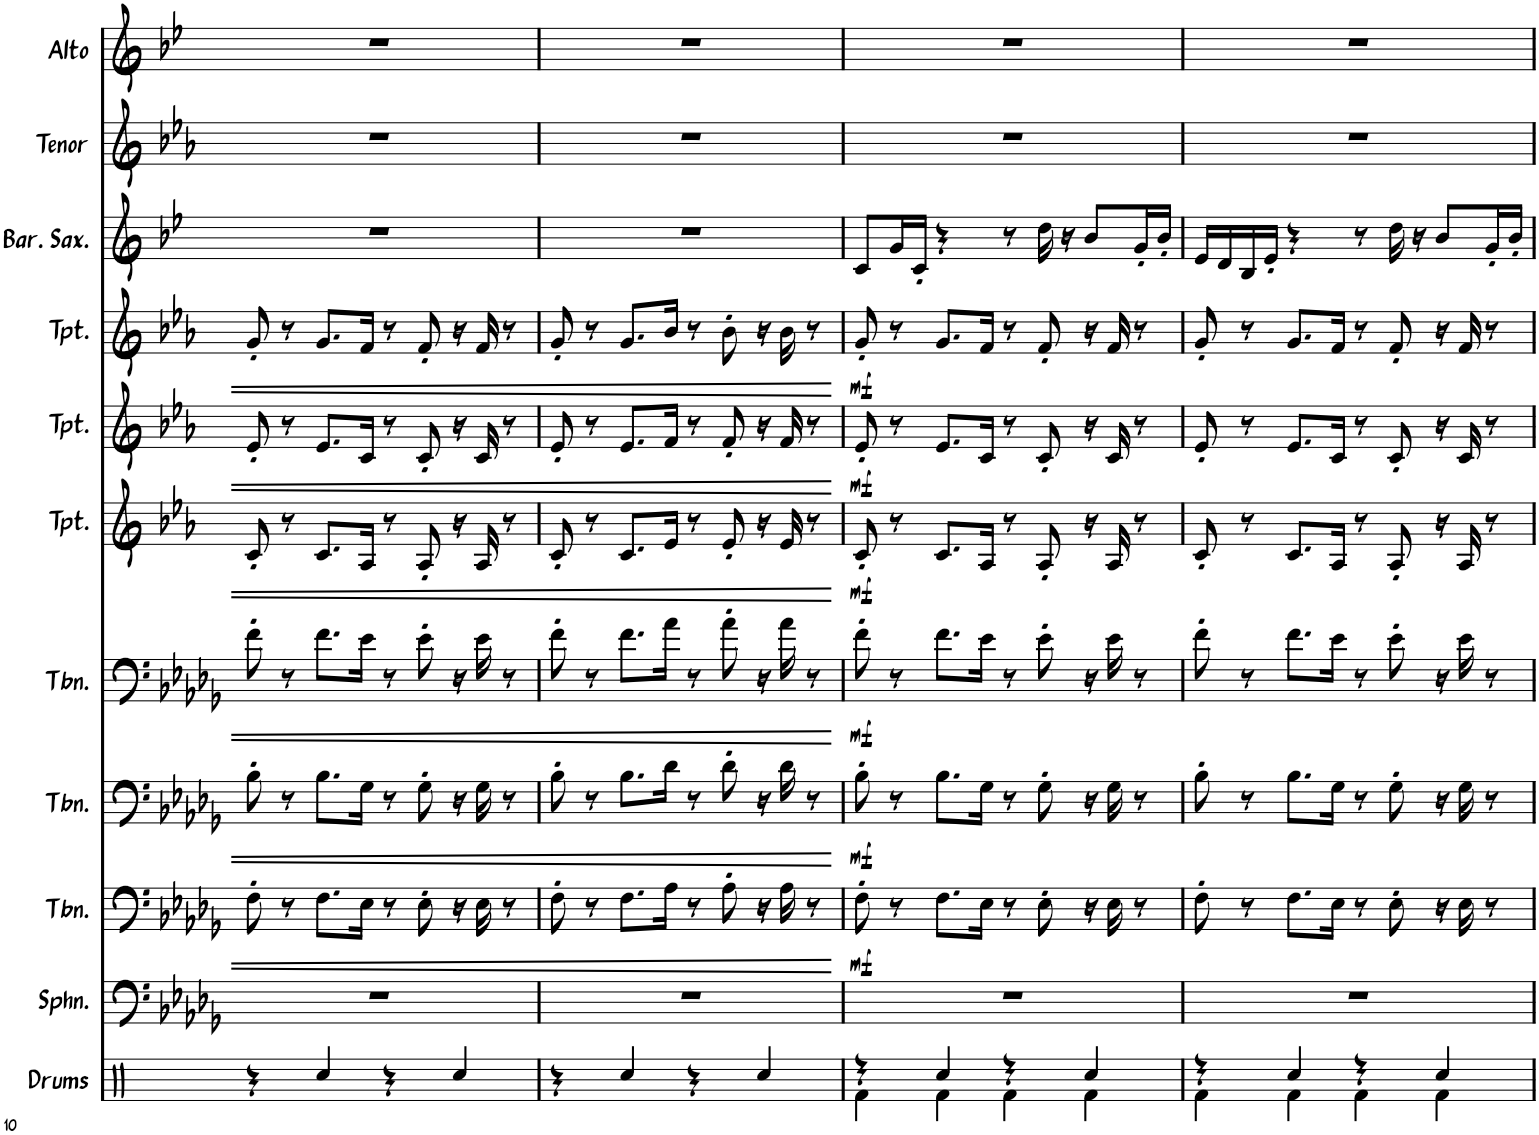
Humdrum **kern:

**kern	**kern	**kern	**dynam	**kern	**dynam	**kern	**dynam	**kern	**dynam	**kern	**dynam	**kern	**dynam	**kern	**kern	**kern
*part11	*part10	*part9	*part9	*part8	*part8	*part7	*part7	*part6	*part6	*part5	*part5	*part4	*part4	*part3	*part2	*part1
*staff11	*staff10	*staff9	*staff9	*staff8	*staff8	*staff7	*staff7	*staff6	*staff6	*staff5	*staff5	*staff4	*staff4	*staff3	*staff2	*staff1
*I"Drums	*I"Sousaphone	*I"Trombone	*	*I"Trombone	*	*I"Trombone	*	*I"Trumpet	*	*I"Trumpet	*	*I"Trumpet	*	*I"Baritone Saxophone	*I"Tenor Sax	*I"Alto Sax
*I'Drums	*I'Sphn.	*I'Tbn.	*	*I'Tbn.	*	*I'Tbn.	*	*I'Tpt.	*	*I'Tpt.	*	*I'Tpt.	*	*I'Bar. Sax.	*I'Tenor	*I'Alto
!!LO:PB:g=z
*clefX	*clefF4	*clefF4	*	*clefF4	*	*clefF4	*	*clefG2	*	*clefG2	*	*clefG2	*	*clefG2	*clefG2	*clefG2
*	*	*	*	*	*	*	*	*Trd1c2	*	*Trd1c2	*	*Trd1c2	*	*Trd12c21	*Trd8c14	*Trd5c9
*k[]	*k[b-e-a-d-g-]	*k[b-e-a-d-g-]	*	*k[b-e-a-d-g-]	*	*k[b-e-a-d-g-]	*	*k[b-e-a-]	*	*k[b-e-a-]	*	*k[b-e-a-]	*	*k[b-e-]	*k[b-e-a-]	*k[b-e-]
*M4/4	*M4/4	*M4/4	*	*M4/4	*	*M4/4	*	*M4/4	*	*M4/4	*	*M4/4	*	*M4/4	*M4/4	*M4/4
=35	=35	=35	=35	=35	=35	=35	=35	=35	=35	=35	=35	=35	=35	=35	=35	=35
4r	1r	8F'\	.	8B-'\	.	8f'\	.	8c'/	.	8e-'/	.	8g'/	.	1r	1r	1r
.	.	8r	.	8r	.	8r	.	8r	.	8r	.	8r	.	.	.	.
4Rcc/	.	8.F\L	.	8.B-\L	.	8.f\L	.	8.c/L	.	8.e-/L	.	8.g/L	.	.	.	.
.	.	16E-\Jk	.	16G-\Jk	.	16e-\Jk	.	16A-/Jk	.	16c/Jk	.	16f/Jk	.	.	.	.
4r	.	8r	.	8r	.	8r	.	8r	.	8r	.	8r	.	.	.	.
.	.	8E-'\	.	8G-'\	.	8e-'\	.	8A-'/	.	8c'/	.	8f'/	.	.	.	.
4Rcc/	.	16r	.	16r	.	16r	.	16r	.	16r	.	16r	.	.	.	.
.	.	16E-\	.	16G-\	.	16e-\	.	16A-/	.	16c/	.	16f/	.	.	.	.
.	.	8r	.	8r	.	8r	.	8r	.	8r	.	8r	.	.	.	.
=36	=36	=36	=36	=36	=36	=36	=36	=36	=36	=36	=36	=36	=36	=36	=36	=36
4r	1r	8F'\	.	8B-'\	.	8f'\	.	8c'/	.	8e-'/	.	8g'/	.	1r	1r	1r
.	.	8r	.	8r	.	8r	.	8r	.	8r	.	8r	.	.	.	.
4Rcc/	.	8.F\L	.	8.B-\L	.	8.f\L	.	8.c/L	.	8.e-/L	.	8.g/L	.	.	.	.
.	.	16A-\Jk	.	16d-\Jk	.	16a-\Jk	.	16e-/Jk	.	16f/Jk	.	16b-/Jk	.	.	.	.
4r	.	8r	.	8r	.	8r	.	8r	.	8r	.	8r	.	.	.	.
.	.	8A-'\	.	8d-'\	.	8a-'\	.	8e-'/	.	8f'/	.	8b-'\	.	.	.	.
4Rcc/	.	16r	.	16r	.	16r	.	16r	.	16r	.	16r	.	.	.	.
.	.	16A-\	.	16d-\	.	16a-\	.	16e-/	.	16f/	.	16b-\	.	.	.	.
.	.	8r	.	8r	.	8r	.	8r	.	8r	.	8r	.	.	.	.
=37	=37	=37	=37	=37	=37	=37	=37	=37	=37	=37	=37	=37	=37	=37	=37	=37
*^	*	*	*	*	*	*	*	*	*	*	*	*	*	*	*	*
!	!	!	!	!LO:DY:b	!	!LO:DY:b	!	!LO:DY:b	!	!LO:DY:b	!	!LO:DY:b	!	!LO:DY:b	!	!	!
4r	4Rf\	1r	8F'\	mf	8B-'\	mf	8f'\	mf	8c'/	mf	8e-'/	mf	8g'/	mf	8c/L	1r	1r
.	.	.	8r	.	8r	.	8r	.	8r	.	8r	.	8r	.	16g/L	.	.
.	.	.	.	.	.	.	.	.	.	.	.	.	.	.	16c'/JJ	.	.
4Rcc/	4Rf\	.	8.F\L	.	8.B-\L	.	8.f\L	.	8.c/L	.	8.e-/L	.	8.g/L	.	4r	.	.
.	.	.	16E-\Jk	.	16G-\Jk	.	16e-\Jk	.	16A-/Jk	.	16c/Jk	.	16f/Jk	.	.	.	.
4r	4Rf\	.	8r	.	8r	.	8r	.	8r	.	8r	.	8r	.	8r	.	.
.	.	.	8E-'\	.	8G-'\	.	8e-'\	.	8A-'/	.	8c'/	.	8f'/	.	16dd\	.	.
.	.	.	.	.	.	.	.	.	.	.	.	.	.	.	16r	.	.
4Rcc/	4Rf\	.	16r	.	16r	.	16r	.	16r	.	16r	.	16r	.	8b-/L	.	.
.	.	.	16E-\	.	16G-\	.	16e-\	.	16A-/	.	16c/	.	16f/	.	.	.	.
.	.	.	8r	.	8r	.	8r	.	8r	.	8r	.	8r	.	16g'/L	.	.
.	.	.	.	.	.	.	.	.	.	.	.	.	.	.	16b-'/JJ	.	.
=38	=38	=38	=38	=38	=38	=38	=38	=38	=38	=38	=38	=38	=38	=38	=38	=38	=38
4r	4Rf\	1r	8F'\	.	8B-'\	.	8f'\	.	8c'/	.	8e-'/	.	8g'/	.	16e-/LL	1r	1r
.	.	.	.	.	.	.	.	.	.	.	.	.	.	.	16d/	.	.
.	.	.	8r	.	8r	.	8r	.	8r	.	8r	.	8r	.	16B-/	.	.
.	.	.	.	.	.	.	.	.	.	.	.	.	.	.	16e-'/JJ	.	.
4Rcc/	4Rf\	.	8.F\L	.	8.B-\L	.	8.f\L	.	8.c/L	.	8.e-/L	.	8.g/L	.	4r	.	.
.	.	.	16E-\Jk	.	16G-\Jk	.	16e-\Jk	.	16A-/Jk	.	16c/Jk	.	16f/Jk	.	.	.	.
4r	4Rf\	.	8r	.	8r	.	8r	.	8r	.	8r	.	8r	.	8r	.	.
.	.	.	8E-'\	.	8G-'\	.	8e-'\	.	8A-'/	.	8c'/	.	8f'/	.	16dd\	.	.
.	.	.	.	.	.	.	.	.	.	.	.	.	.	.	16r	.	.
4Rcc/	4Rf\	.	16r	.	16r	.	16r	.	16r	.	16r	.	16r	.	8b-/L	.	.
.	.	.	16E-\	.	16G-\	.	16e-\	.	16A-/	.	16c/	.	16f/	.	.	.	.
.	.	.	8r	.	8r	.	8r	.	8r	.	8r	.	8r	.	16g'/L	.	.
.	.	.	.	.	.	.	.	.	.	.	.	.	.	.	16b-'/JJ	.	.
*v	*v	*	*	*	*	*	*	*	*	*	*	*	*	*	*	*	*
=	=	=	=	=	=	=	=	=	=	=	=	=	=	=	=	=
*-	*-	*-	*-	*-	*-	*-	*-	*-	*-	*-	*-	*-	*-	*-	*-	*-
